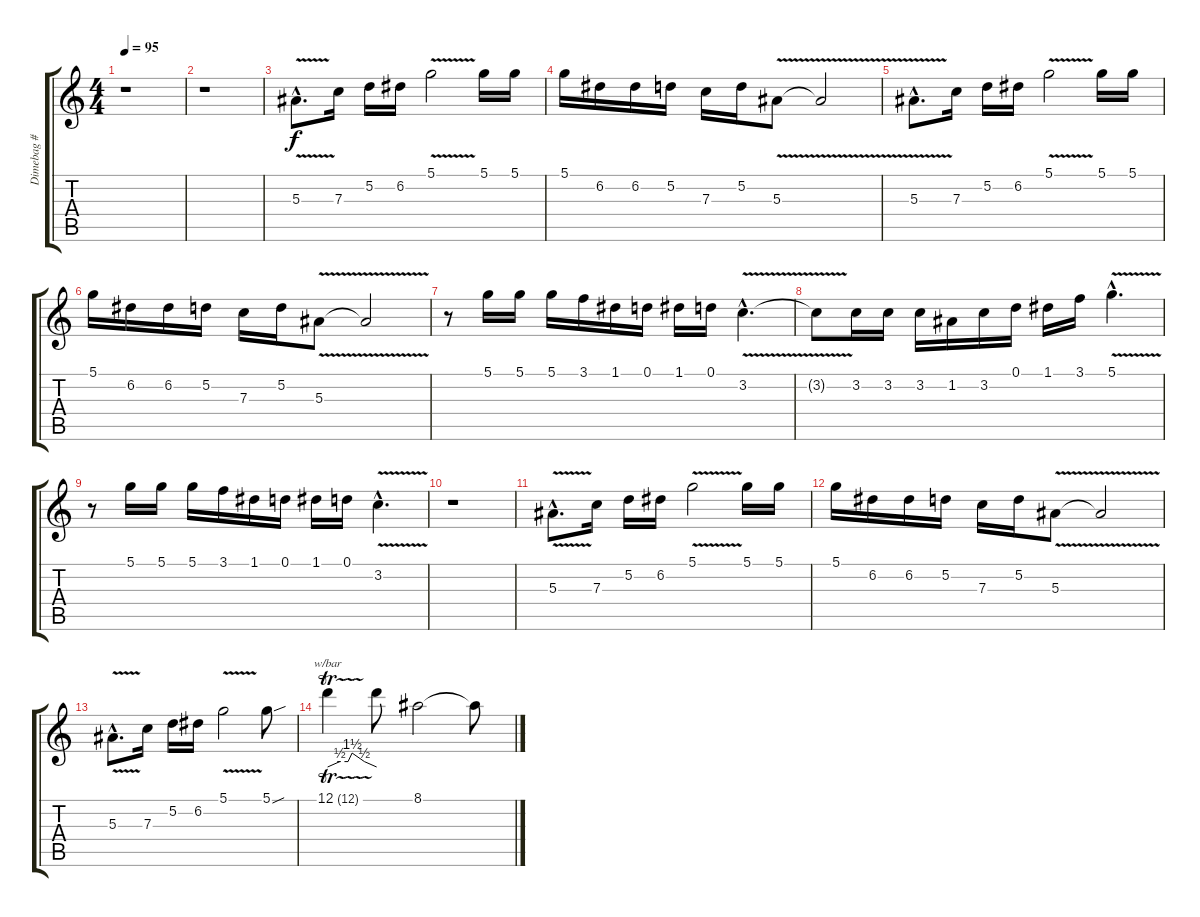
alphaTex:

\track ("Dimebag # 4" "Dimebag # ") {instrument acousticguitarsteel}
\staff {score tabs}
\tuning (D4 A3 F3 C3 G2 D2) {hide}
\ts (4 4)
\tempo 95
\clef g2
\ks c
r.1{dy f instrument acousticguitarsteel} |
r.1 |
5.3{v hac}.8{d} 7.3.16 5.2.16 6.2.16 5.1{v}.2 5.1.16 5.1.16 |
5.1.16 6.2.16 6.2.16 5.2.16 7.3.16 5.2.16 5.3{v}.8 5.3{t}.2 |
5.3{v hac}.8{d} 7.3.16 5.2.16 6.2.16 5.1{v}.2 5.1.16 5.1.16 |
5.1.16 6.2.16 6.2.16 5.2.16 7.3.16 5.2.16 5.3{v}.8 5.3{t}.2 |
r.8 5.1.16 5.1.16 5.1.16 3.1.16 1.1.16 0.1.16 1.1.16 0.1.16 3.2{v hac}.4{d} |
3.2{t}.8 3.2.16 3.2.16 3.2.16 1.2.16 3.2.16 0.1.16 1.1.16 3.1.16 5.1{v hac}.4{d} |
r.8 5.1.16 5.1.16 5.1.16 3.1.16 1.1.16 0.1.16 1.1.16 0.1.16 3.2{v hac}.4{d} |
r.1 |
5.3{v hac}.8{d} 7.3.16 5.2.16 6.2.16 5.1{v}.2 5.1.16 5.1.16 |
5.1.16 6.2.16 6.2.16 5.2.16 7.3.16 5.2.16 5.3{v}.8 5.3{t}.2 |
5.3{v hac}.8{d} 7.3.16 5.2.16 6.2.16 5.1{v}.2 5.1{sou}.8 |
12.1{tr (12 16)}.4{tbe (custom default 0 0 15 2 25 2 30 6 45 2 60 0)} 12.1{t}.8 8.1.2 8.1{t}.8
